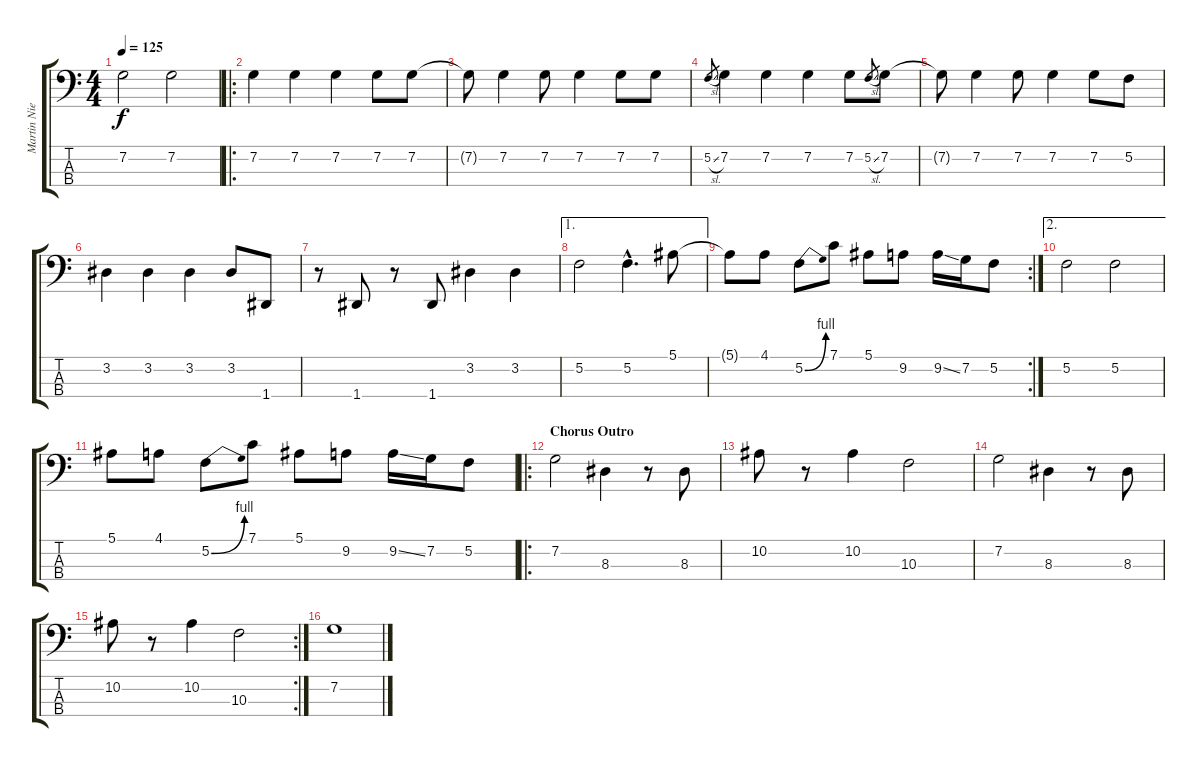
\track ("Martin Nielsen (Bass)" "Martin Nie") {instrument electricbassfinger}
\staff {score tabs}
\tuning (F2 C2 G1 D1) {hide}
\ts (4 4)
\tempo 125
\clef f4
\ks c
7.2.2{dy f} 7.2.2 |
\ro
7.2.4 7.2.4 7.2.4 7.2.8 7.2.8 |
7.2{t}.8 7.2.4 7.2.8 7.2.4 7.2.8 7.2.8 |
5.2{sl}.8{gr} 7.2.4 7.2.4 7.2.4 7.2.8 5.2{sl}.8{gr} 7.2.8 |
7.2{t}.8 7.2.4 7.2.8 7.2.4 7.2.8 5.2.8 |
3.2.4 3.2.4 3.2.4 3.2.8 1.4.8 |
r.8 1.4.8 r.8 1.4.8 3.2.4 3.2.4 |
\ae 1
5.2.2 5.2{hac}.4{d} 5.1.8 |
\rc 2
5.1{t}.8 4.1.8 5.2{be (bend 0 0 60 4)}.8 7.1.8 5.1.8 9.2.8 9.2{ss}.16 7.2.16 5.2.8 |
\ae 2
5.2.2 5.2.2 |
5.1.8 4.1.8 5.2{be (bend 0 0 60 4)}.8 7.1.8 5.1.8 9.2.8 9.2{ss}.16 7.2.16 5.2.8 |
\ro
\section ("" "Chorus Outro")
7.2.2 8.3.4 r.8 8.3.8 |
10.2.8 r.8 10.2.4 10.3.2 |
7.2.2 8.3.4 r.8 8.3.8 |
\rc 2
10.2.8 r.8 10.2.4 10.3.2 |
7.2.1
